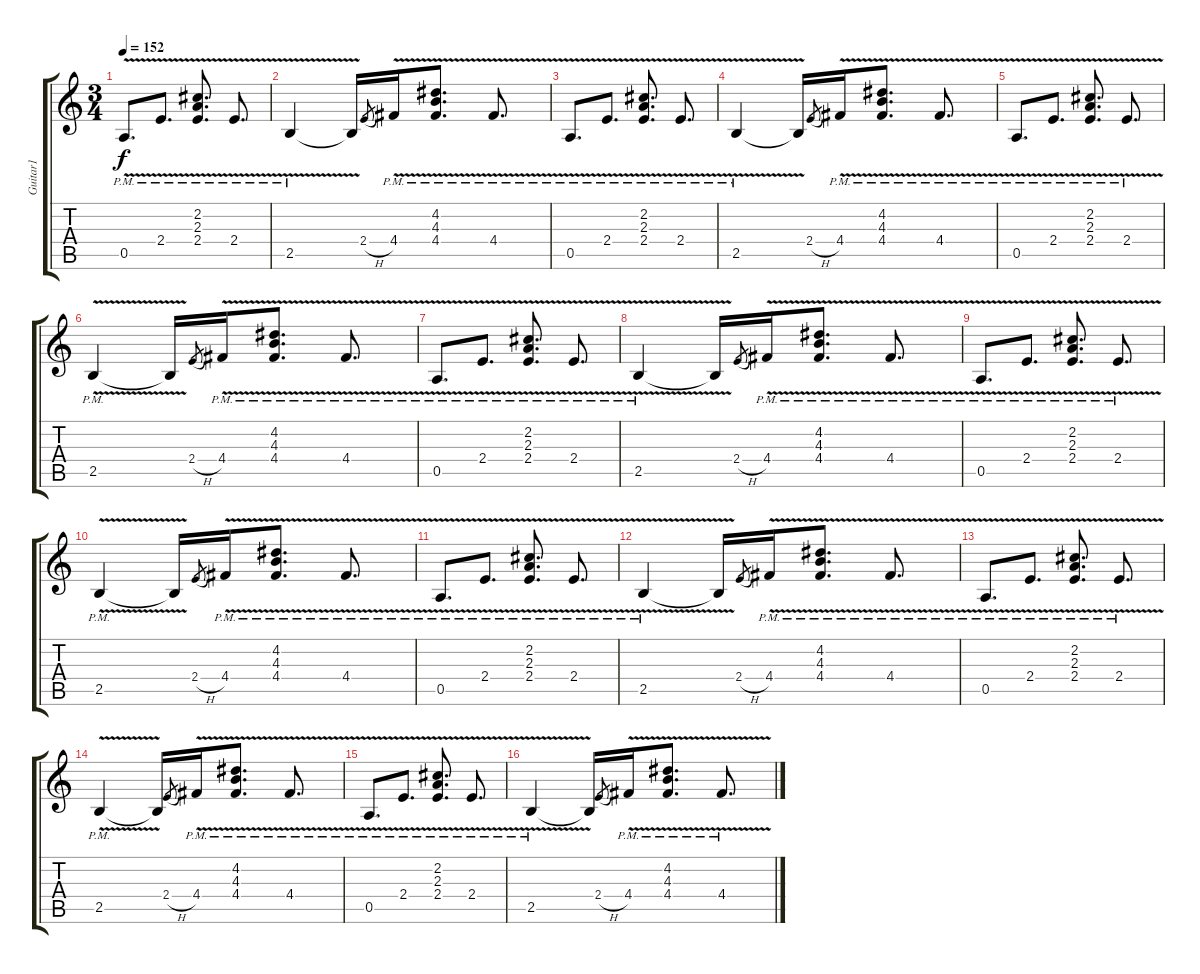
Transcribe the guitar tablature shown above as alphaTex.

\track ("Guitar1" "Guitar1") {instrument electricguitarclean}
\staff {score tabs}
\tuning (E4 B3 G3 D3 A2 E2) {hide}
\ts (3 4)
\tempo 152
\clef g2
\ks c
0.5{v pm}.8{d dy f} 2.4{v pm}.8{d} (2.2{v pm} 2.3{v pm} 2.4{v pm}).8{d} 2.4{v pm}.8{d} |
2.5{v pm}.4 2.5{v t}.16 2.4{h}.8{gr} 4.4{v pm}.16 (4.2{v pm} 4.3{v pm} 4.4{v pm}).8{d} 4.4{v pm}.8{d} |
0.5{v pm}.8{d} 2.4{v pm}.8{d} (2.2{v pm} 2.3{v pm} 2.4{v pm}).8{d} 2.4{v pm}.8{d} |
2.5{v pm}.4 2.5{v t}.16 2.4{h}.8{gr} 4.4{v pm}.16 (4.2{v pm} 4.3{v pm} 4.4{v pm}).8{d} 4.4{v pm}.8{d} |
0.5{v pm}.8{d} 2.4{v pm}.8{d} (2.2{v pm} 2.3{v pm} 2.4{v pm}).8{d} 2.4{v pm}.8{d} |
2.5{v pm}.4 2.5{v t}.16 2.4{h}.8{gr} 4.4{v pm}.16 (4.2{v pm} 4.3{v pm} 4.4{v pm}).8{d} 4.4{v pm}.8{d} |
0.5{v pm}.8{d} 2.4{v pm}.8{d} (2.2{v pm} 2.3{v pm} 2.4{v pm}).8{d} 2.4{v pm}.8{d} |
2.5{v pm}.4 2.5{v t}.16 2.4{h}.8{gr} 4.4{v pm}.16 (4.2{v pm} 4.3{v pm} 4.4{v pm}).8{d} 4.4{v pm}.8{d} |
0.5{v pm}.8{d} 2.4{v pm}.8{d} (2.2{v pm} 2.3{v pm} 2.4{v pm}).8{d} 2.4{v pm}.8{d} |
2.5{v pm}.4 2.5{v t}.16 2.4{h}.8{gr} 4.4{v pm}.16 (4.2{v pm} 4.3{v pm} 4.4{v pm}).8{d} 4.4{v pm}.8{d} |
0.5{v pm}.8{d} 2.4{v pm}.8{d} (2.2{v pm} 2.3{v pm} 2.4{v pm}).8{d} 2.4{v pm}.8{d} |
2.5{v pm}.4 2.5{v t}.16 2.4{h}.8{gr} 4.4{v pm}.16 (4.2{v pm} 4.3{v pm} 4.4{v pm}).8{d} 4.4{v pm}.8{d} |
0.5{v pm}.8{d} 2.4{v pm}.8{d} (2.2{v pm} 2.3{v pm} 2.4{v pm}).8{d} 2.4{v pm}.8{d} |
2.5{v pm}.4 2.5{v t}.16 2.4{h}.8{gr} 4.4{v pm}.16 (4.2{v pm} 4.3{v pm} 4.4{v pm}).8{d} 4.4{v pm}.8{d} |
0.5{v pm}.8{d} 2.4{v pm}.8{d} (2.2{v pm} 2.3{v pm} 2.4{v pm}).8{d} 2.4{v pm}.8{d} |
2.5{v pm}.4 2.5{v t}.16 2.4{h}.8{gr} 4.4{v pm}.16 (4.2{v pm} 4.3{v pm} 4.4{v pm}).8{d} 4.4{v pm}.8{d}
